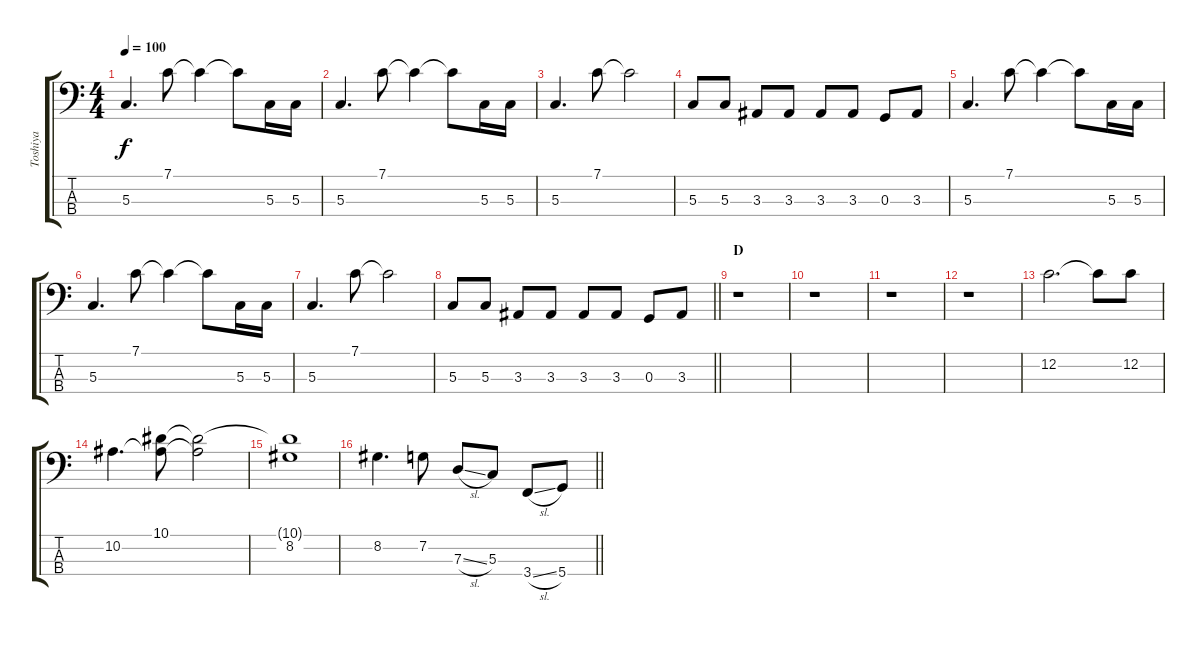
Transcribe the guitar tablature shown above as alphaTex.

\track ("Toshiya" "Toshiya") {instrument electricbassfinger}
\staff {score tabs}
\tuning (F2 C2 G1 D1) {hide}
\ts (4 4)
\tempo 100
\clef f4
\ks c
5.3.4{d dy f} 7.1.8 7.1{t}.4 7.1{t}.8 5.3.16 5.3.16 |
5.3.4{d} 7.1.8 7.1{t}.4 7.1{t}.8 5.3.16 5.3.16 |
5.3.4{d} 7.1.8 7.1{t}.2 |
5.3.8 5.3.8 3.3.8 3.3.8 3.3.8 3.3.8 0.3.8 3.3.8 |
5.3.4{d} 7.1.8 7.1{t}.4 7.1{t}.8 5.3.16 5.3.16 |
5.3.4{d} 7.1.8 7.1{t}.4 7.1{t}.8 5.3.16 5.3.16 |
5.3.4{d} 7.1.8 7.1{t}.2 |
\barLineRight lightlight
5.3.8 5.3.8 3.3.8 3.3.8 3.3.8 3.3.8 0.3.8 3.3.8 |
\section ("" "D")
r.1 |
r.1 |
r.1 |
r.1 |
12.2.2{d} 12.2{t}.8 12.2.8 |
10.2.4{d} (10.1 10.2{t}).8 (10.1{t} 10.2{t}).2 |
(10.1{t} 8.2).1 |
\barLineRight lightlight
8.2.4{d} 7.2.8 7.3{sl}.8 5.3.8 3.4{sl}.8 5.4.8
